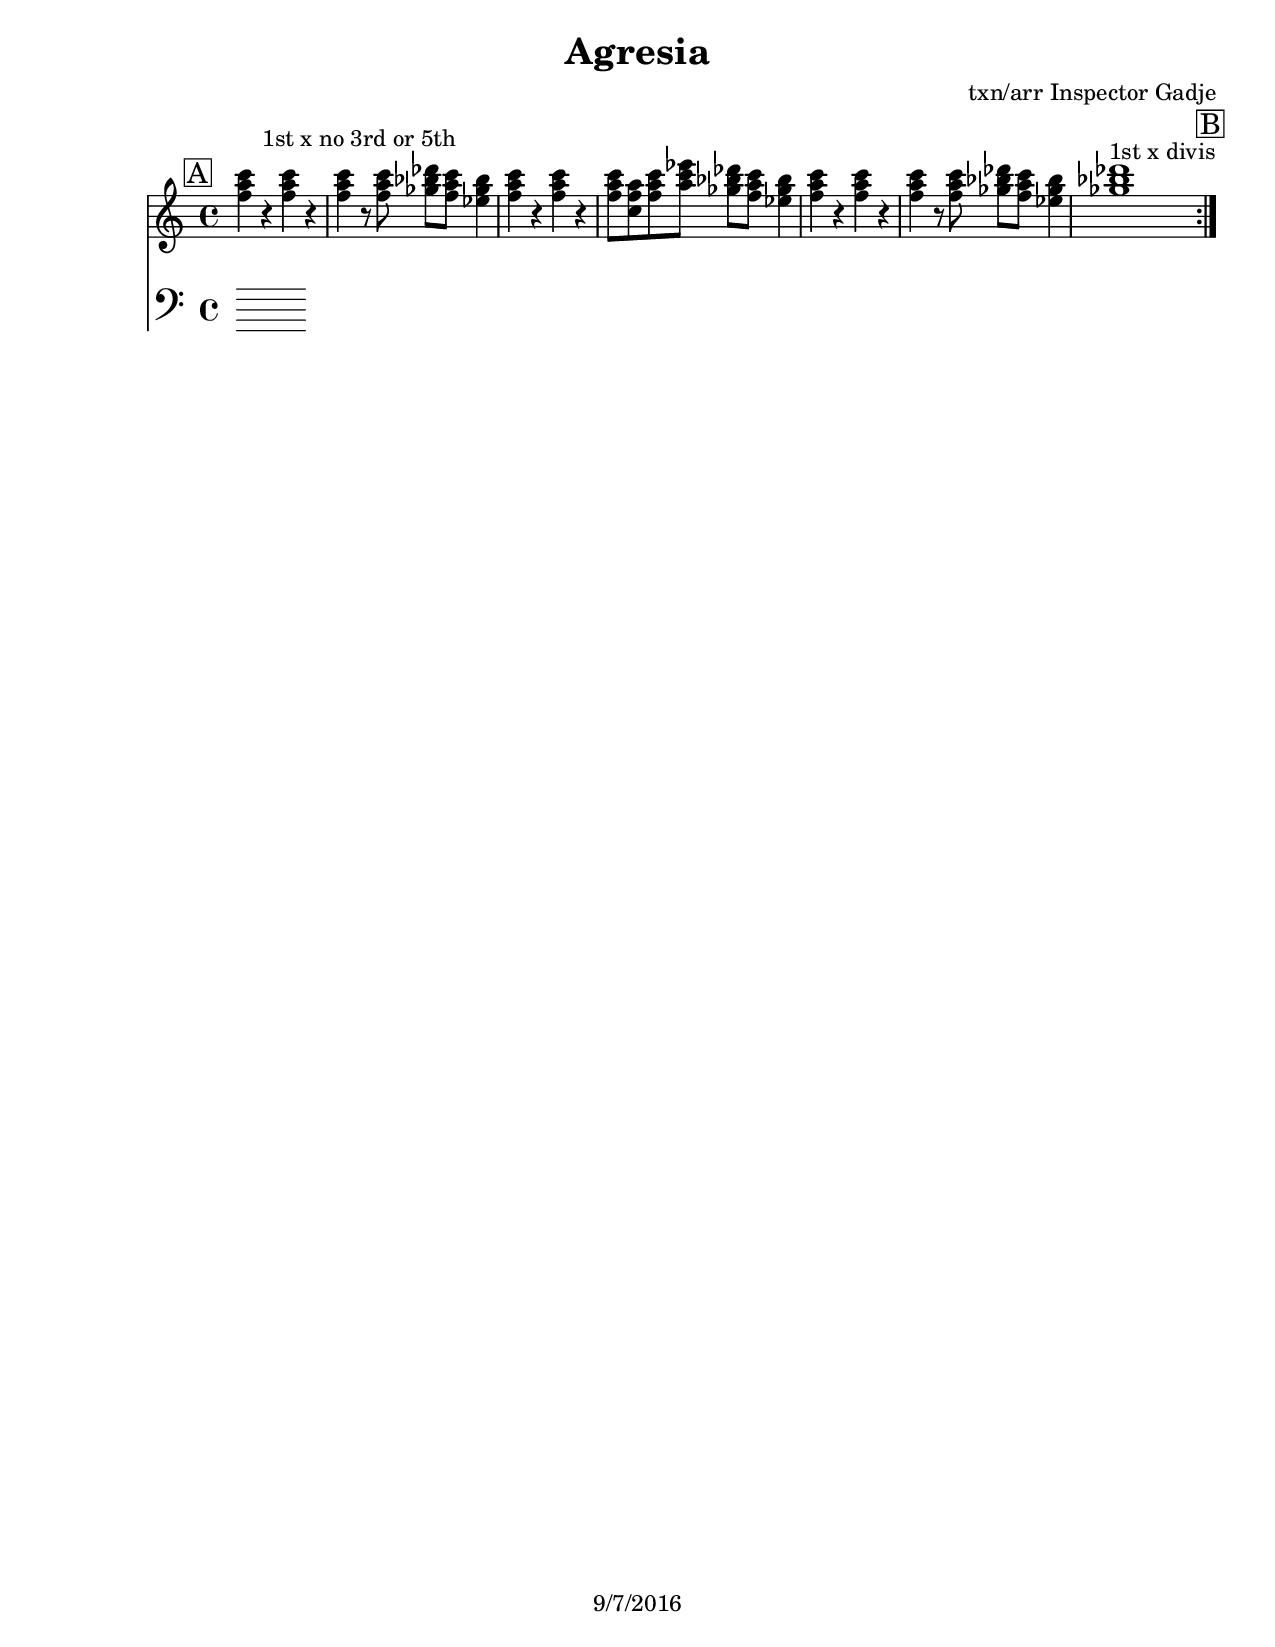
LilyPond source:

\version "2.16.2"

\header {
	title = "Agresia"
	composer = "txn/arr Inspector Gadje"
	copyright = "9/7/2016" %date of latest edits
}
\paper {
  #(set-paper-size "letter")
  }


slash = {
	\override NoteHead #'style = #'slash
	\override Stem #'transparent = ##t
}

noslash = {
	\revert NoteHead #'style
	\revert Stem #'transparent
}

test = { \relative c' { \tempo 4 = 80 \set Score.markFormatter = #format-mark-box-letters
	\repeat volta 2 {
	}
}
}

	
melody = { \relative c'' { \set Score.markFormatter = #format-mark-box-letters 

	\mark \markup { \box "A" }
	\repeat volta 2 {
		<f a c>4 r^"1st x no 3rd or 5th" <f a c> r <f a c> r8 <f a c> <ges bes des> <f a c> <es ges bes>4 |
		<f a c>4 r <f a c> r <f a c>8 <c f a> <f a c> <a c ees> <ges bes des> <f a c> <es ges bes>4 |
		<f a c>4 r <f a c> r <f a c> r8 <f a c> <ges bes des> <f a c> <es ges bes>4 |
		<ges bes des>1^"1st x divis" |
		}
		\alternative {
		}

	\mark \markup { \box "B" }
	\repeat volta 2 {
		}
		\alternative {
		}

	\mark \markup { \box "C" }
	\repeat volta 2 {
		}
		\alternative {
		}

}
}

midbrass = { \relative c { \set Score.markFormatter = #format-mark-box-letters 

	\mark \markup { \box "A" }
	\repeat volta 2 {
		}
		\alternative {
		}

	\mark \markup { \box "B" }
	\repeat volta 2 {
		}
		\alternative {
		}

	\mark \markup { \box "C" }
	\repeat volta 2 {
		}
		\alternative {
		}

}
}

		
changes = { \chordmode { 

% Intro
		
% A

}
}


\book {
	\score { 
	  <<
	    \new ChordNames {
		\set chordChanges = ##t
		\changes
	    }
	    \new Staff { \clef treble
		\melody
	    }
	    \new Staff { \clef bass 
		\midbrass
	    }
	  >>
	}
}
\book {
	\score { 
	  <<
	    \new ChordNames {
		\set chordChanges = ##t
		\changes
	    }
	    \new Staff { \clef bass 
		\midbrass
	    }
	  >>
	}
%	%Form
%	\markup { \box \column {
%	\line { \bold "Form:" }
%	}}
}
%{
\book {
	\score {
	  <<
		\new Staff {
		  \set Staff.midiInstrument = #"trumpet" \unfoldRepeats
			\melody
		}
		\new Staff {
		  \set Staff.midiInstrument = #"trumpet" \unfoldRepeats
			\midbrass
		}
	  >>
		\midi { }
	}
}
\book {
	\score {
	  <<
		\new Staff {
		  \set Staff.midiInstrument = #"trumpet" \unfoldRepeats
			\test
		}
	  >>
		\midi { }
	}
}
%}
